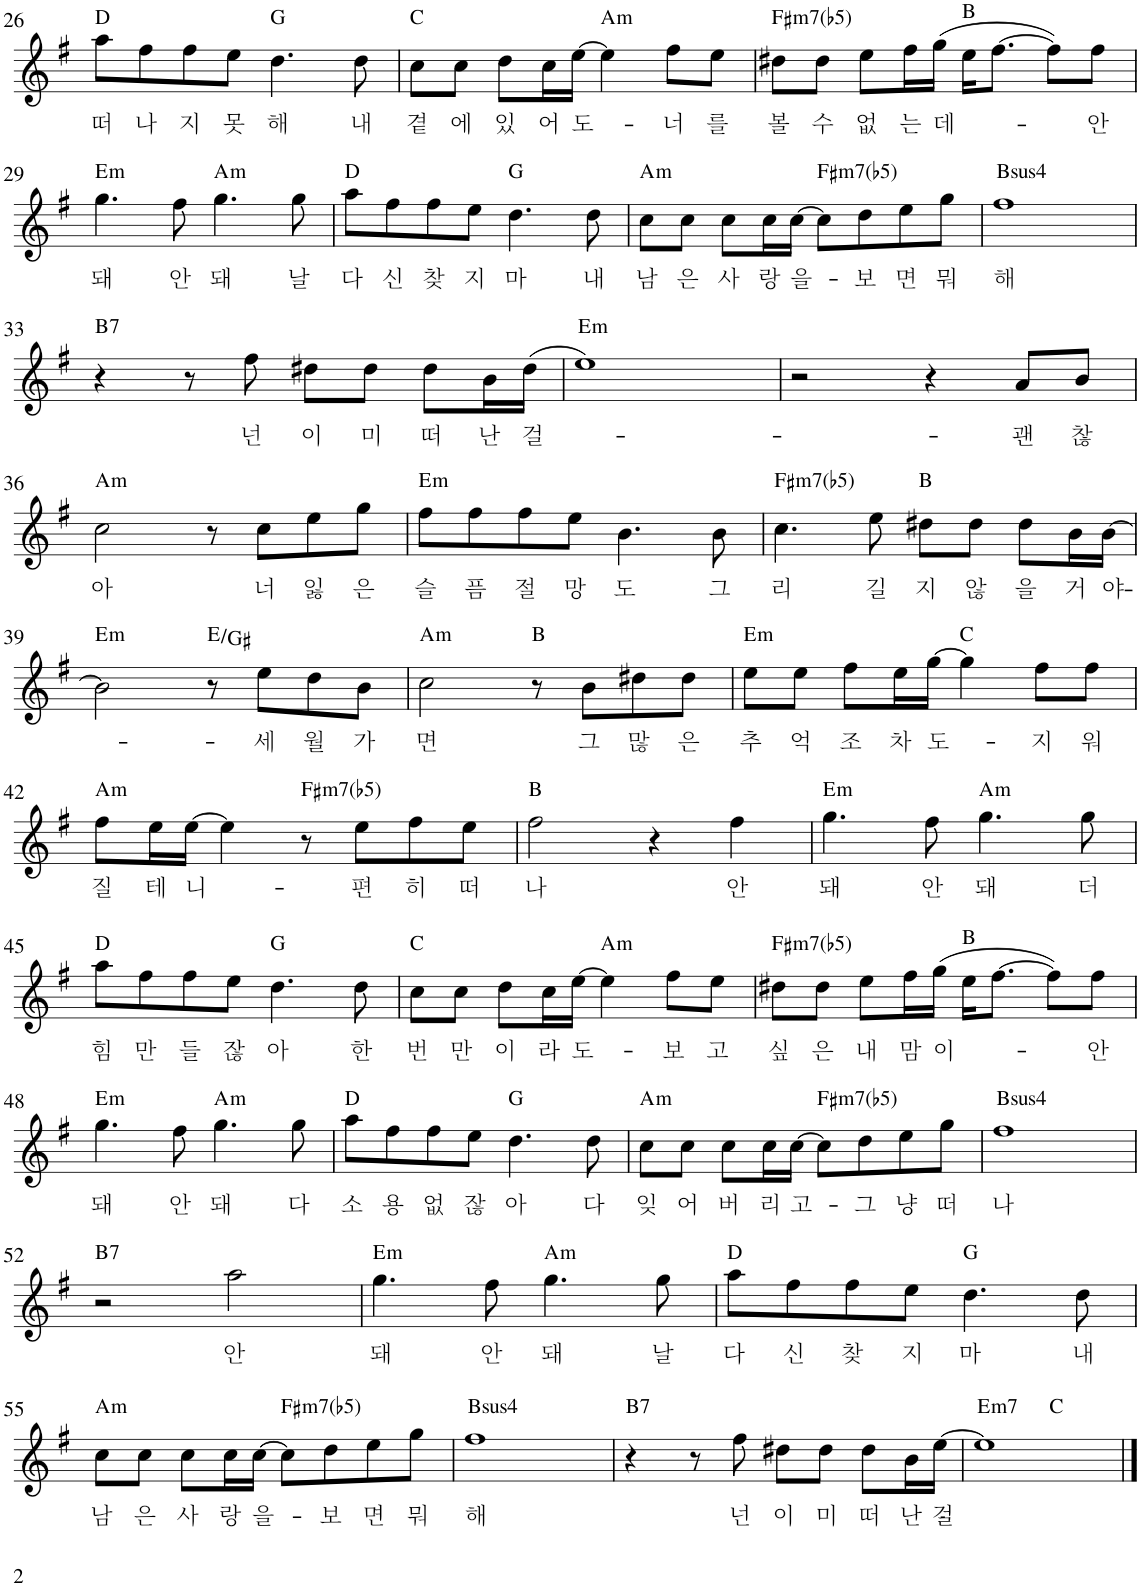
**kern	**text	**harte
*part1	*part1	*part1
*staff1	*staff1	*
*I"Piano	*	*
*I'Pno.	*	*
!!LO:PB:g=z
*clefG2	*	*
*k[f#]	*	*
*M4/4	*	*
*met(c)	*	*
=26	=26	=26
!	!LO:LY:b	!
8aa\L	떠	D:maj
!	!LO:LY:b	!
8ff#\	나	.
!	!LO:LY:b	!
8ff#\	지	.
!	!LO:LY:b	!
8ee\J	못	.
!	!LO:LY:b	!
4.dd\	해	G:maj
!	!LO:LY:b	!
8dd\	내	.
=27	=27	=27
!	!LO:LY:b	!
8cc\L	곁	C:maj
!	!LO:LY:b	!
8cc\J	에	.
!	!LO:LY:b	!
8dd\L	있	.
!	!LO:LY:b	!
16cc\L	어	.
!	!LO:LY:b	!
[16ee\JJ	도-	.
!	!	!LO:H:kt=m
4ee\]	.	A:min
!	!LO:LY:b	!
8ff#\L	-너	.
!	!LO:LY:b	!
8ee\J	를	.
=28	=28	=28
!	!LO:LY:b	!LO:H:kt=m7(b5)
8dd#X\L	볼	F#:hdim7
!	!LO:LY:b	!
8dd#\J	수	.
!	!LO:LY:b	!
8ee\L	없	.
!	!LO:LY:b	!
16ff#\L	는	.
!	!LO:LY:b	!
(16gg\JJ	데-	.
16ee\KL	.	B:maj
[8.ff#\J	.	.
8ff#\L])	.	.
!	!LO:LY:b	!
8ff#\J	안	.
!!LO:LB:g=z
=29	=29	=29
!	!LO:LY:b	!LO:H:kt=m
4.gg\	돼	E:min
!	!LO:LY:b	!
8ff#\	안	.
!	!LO:LY:b	!LO:H:kt=m
4.gg\	돼	A:min
!	!LO:LY:b	!
8gg\	날	.
=30	=30	=30
!	!LO:LY:b	!
8aa\L	다	D:maj
!	!LO:LY:b	!
8ff#\	신	.
!	!LO:LY:b	!
8ff#\	찾	.
!	!LO:LY:b	!
8ee\J	지	.
!	!LO:LY:b	!
4.dd\	마	G:maj
!	!LO:LY:b	!
8dd\	내	.
=31	=31	=31
!	!LO:LY:b	!LO:H:kt=m
8cc\L	남	A:min
!	!LO:LY:b	!
8cc\J	은	.
!	!LO:LY:b	!
8cc\L	사	.
!	!LO:LY:b	!
16cc\L	랑	.
!	!LO:LY:b	!
[16cc\JJ	을-	.
!	!	!LO:H:kt=m7(b5)
8cc\L]	.	F#:hdim7
!	!LO:LY:b	!
8dd\	-보	.
!	!LO:LY:b	!
8ee\	면	.
!	!LO:LY:b	!
8gg\J	뭐	.
=32	=32	=32
!	!LO:LY:b	!LO:H:kt=4
1ff#	해	B:sus4
!!LO:LB:g=z
=33	=33	=33
!	!	!LO:H:kt=7
4r	.	B:7
8r	.	.
!	!LO:LY:b	!
8ff#\	넌	.
!	!LO:LY:b	!
8dd#X\L	이	.
!	!LO:LY:b	!
8dd#\J	미	.
!	!LO:LY:b	!
8dd#\L	떠	.
!	!LO:LY:b	!
16b\L	난	.
!	!LO:LY:b	!
(16dd#\JJ	걸-	.
=34	=34	=34
!	!	!LO:H:kt=m
1ee)	.	E:min
=35	=35	=35
2r	.	.
4r	.	.
!	!LO:LY:b	!
8a/L	-괜	.
!	!LO:LY:b	!
8b/J	찮	.
!!LO:LB:g=z
=36	=36	=36
!	!LO:LY:b	!LO:H:kt=m
2cc\	아	A:min
8r	.	.
!	!LO:LY:b	!
8cc\L	너	.
!	!LO:LY:b	!
8ee\	잃	.
!	!LO:LY:b	!
8gg\J	은	.
=37	=37	=37
!	!LO:LY:b	!LO:H:kt=m
8ff#\L	슬	E:min
!	!LO:LY:b	!
8ff#\	픔	.
!	!LO:LY:b	!
8ff#\	절	.
!	!LO:LY:b	!
8ee\J	망	.
!	!LO:LY:b	!
4.b\	도	.
!	!LO:LY:b	!
8b\	그	.
=38	=38	=38
!	!LO:LY:b	!LO:H:kt=m7(b5)
4.cc\	리	F#:hdim7
!	!LO:LY:b	!
8ee\	길	.
!	!LO:LY:b	!
8dd#X\L	지	B:maj
!	!LO:LY:b	!
8dd#\J	않	.
!	!LO:LY:b	!
8dd#\L	을	.
!	!LO:LY:b	!
16b\L	거	.
!	!LO:LY:b	!
[16b\JJ	야-	.
!!LO:LB:g=z
=39	=39	=39
!	!	!LO:H:kt=m
2b\]	.	E:min
8r	.	E:maj/3
!	!LO:LY:b	!
8ee\L	-세	.
!	!LO:LY:b	!
8dd\	월	.
!	!LO:LY:b	!
8b\J	가	.
=40	=40	=40
!	!LO:LY:b	!LO:H:kt=m
2cc\	면	A:min
8r	.	B:maj
!	!LO:LY:b	!
8b\L	그	.
!	!LO:LY:b	!
8dd#X\	많	.
!	!LO:LY:b	!
8dd#\J	은	.
=41	=41	=41
!	!LO:LY:b	!LO:H:kt=m
8ee\L	추	E:min
!	!LO:LY:b	!
8ee\J	억	.
!	!LO:LY:b	!
8ff#\L	조	.
!	!LO:LY:b	!
16ee\L	차	.
!	!LO:LY:b	!
[16gg\JJ	도-	.
4gg\]	.	C:maj
!	!LO:LY:b	!
8ff#\L	-지	.
!	!LO:LY:b	!
8ff#\J	워	.
!!LO:LB:g=z
=42	=42	=42
!	!LO:LY:b	!LO:H:kt=m
8ff#\L	질	A:min
!	!LO:LY:b	!
16ee\L	테	.
!	!LO:LY:b	!
[16ee\JJ	니-	.
4ee\]	.	.
!	!	!LO:H:kt=m7(b5)
8r	.	F#:hdim7
!	!LO:LY:b	!
8ee\L	-편	.
!	!LO:LY:b	!
8ff#\	히	.
!	!LO:LY:b	!
8ee\J	떠	.
=43	=43	=43
!	!LO:LY:b	!
2ff#\	나	B:maj
4r	.	.
!	!LO:LY:b	!
4ff#\	안	.
=44	=44	=44
!	!LO:LY:b	!LO:H:kt=m
4.gg\	돼	E:min
!	!LO:LY:b	!
8ff#\	안	.
!	!LO:LY:b	!LO:H:kt=m
4.gg\	돼	A:min
!	!LO:LY:b	!
8gg\	더	.
!!LO:LB:g=z
=45	=45	=45
!	!LO:LY:b	!
8aa\L	힘	D:maj
!	!LO:LY:b	!
8ff#\	만	.
!	!LO:LY:b	!
8ff#\	들	.
!	!LO:LY:b	!
8ee\J	잖	.
!	!LO:LY:b	!
4.dd\	아	G:maj
!	!LO:LY:b	!
8dd\	한	.
=46	=46	=46
!	!LO:LY:b	!
8cc\L	번	C:maj
!	!LO:LY:b	!
8cc\J	만	.
!	!LO:LY:b	!
8dd\L	이	.
!	!LO:LY:b	!
16cc\L	라	.
!	!LO:LY:b	!
[16ee\JJ	도-	.
!	!	!LO:H:kt=m
4ee\]	.	A:min
!	!LO:LY:b	!
8ff#\L	-보	.
!	!LO:LY:b	!
8ee\J	고	.
=47	=47	=47
!	!LO:LY:b	!LO:H:kt=m7(b5)
8dd#X\L	싶	F#:hdim7
!	!LO:LY:b	!
8dd#\J	은	.
!	!LO:LY:b	!
8ee\L	내	.
!	!LO:LY:b	!
16ff#\L	맘	.
!	!LO:LY:b	!
(16gg\JJ	이-	.
16ee\KL	.	B:maj
[8.ff#\J	.	.
8ff#\L])	.	.
!	!LO:LY:b	!
8ff#\J	안	.
!!LO:LB:g=z
=48	=48	=48
!	!LO:LY:b	!LO:H:kt=m
4.gg\	돼	E:min
!	!LO:LY:b	!
8ff#\	안	.
!	!LO:LY:b	!LO:H:kt=m
4.gg\	돼	A:min
!	!LO:LY:b	!
8gg\	다	.
=49	=49	=49
!	!LO:LY:b	!
8aa\L	소	D:maj
!	!LO:LY:b	!
8ff#\	용	.
!	!LO:LY:b	!
8ff#\	없	.
!	!LO:LY:b	!
8ee\J	잖	.
!	!LO:LY:b	!
4.dd\	아	G:maj
!	!LO:LY:b	!
8dd\	다	.
=50	=50	=50
!	!LO:LY:b	!LO:H:kt=m
8cc\L	잊	A:min
!	!LO:LY:b	!
8cc\J	어	.
!	!LO:LY:b	!
8cc\L	버	.
!	!LO:LY:b	!
16cc\L	리	.
!	!LO:LY:b	!
[16cc\JJ	고-	.
!	!	!LO:H:kt=m7(b5)
8cc\L]	.	F#:hdim7
!	!LO:LY:b	!
8dd\	-그	.
!	!LO:LY:b	!
8ee\	냥	.
!	!LO:LY:b	!
8gg\J	떠	.
=51	=51	=51
!	!LO:LY:b	!LO:H:kt=4
1ff#	나	B:sus4
!!LO:LB:g=z
=52	=52	=52
!	!	!LO:H:kt=7
2r	.	B:7
!	!LO:LY:b	!
2aa\	안	.
=53	=53	=53
!	!LO:LY:b	!LO:H:kt=m
4.gg\	돼	E:min
!	!LO:LY:b	!
8ff#\	안	.
!	!LO:LY:b	!LO:H:kt=m
4.gg\	돼	A:min
!	!LO:LY:b	!
8gg\	날	.
=54	=54	=54
!	!LO:LY:b	!
8aa\L	다	D:maj
!	!LO:LY:b	!
8ff#\	신	.
!	!LO:LY:b	!
8ff#\	찾	.
!	!LO:LY:b	!
8ee\J	지	.
!	!LO:LY:b	!
4.dd\	마	G:maj
!	!LO:LY:b	!
8dd\	내	.
!!LO:LB:g=z
=55	=55	=55
!	!LO:LY:b	!LO:H:kt=m
8cc\L	남	A:min
!	!LO:LY:b	!
8cc\J	은	.
!	!LO:LY:b	!
8cc\L	사	.
!	!LO:LY:b	!
16cc\L	랑	.
!	!LO:LY:b	!
[16cc\JJ	을-	.
!	!	!LO:H:kt=m7(b5)
8cc\L]	.	F#:hdim7
!	!LO:LY:b	!
8dd\	-보	.
!	!LO:LY:b	!
8ee\	면	.
!	!LO:LY:b	!
8gg\J	뭐	.
=56	=56	=56
!	!LO:LY:b	!LO:H:kt=4
1ff#	해	B:sus4
=57	=57	=57
!	!	!LO:H:kt=7
4r	.	B:7
8r	.	.
!	!LO:LY:b	!
8ff#\	넌	.
!	!LO:LY:b	!
8dd#X\L	이	.
!	!LO:LY:b	!
8dd#\J	미	.
!	!LO:LY:b	!
8dd#\L	떠	.
!	!LO:LY:b	!
16b\L	난	.
!	!LO:LY:b	!
[16ee\JJ	걸-	.
=58	=58	=58
!	!	!LO:H:kt=m7
*^	*	*
1ee]	2ryy	.	E:min7
.	2ryy	.	C:maj
*v	*v	*	*
==	==	==
*-	*-	*-
